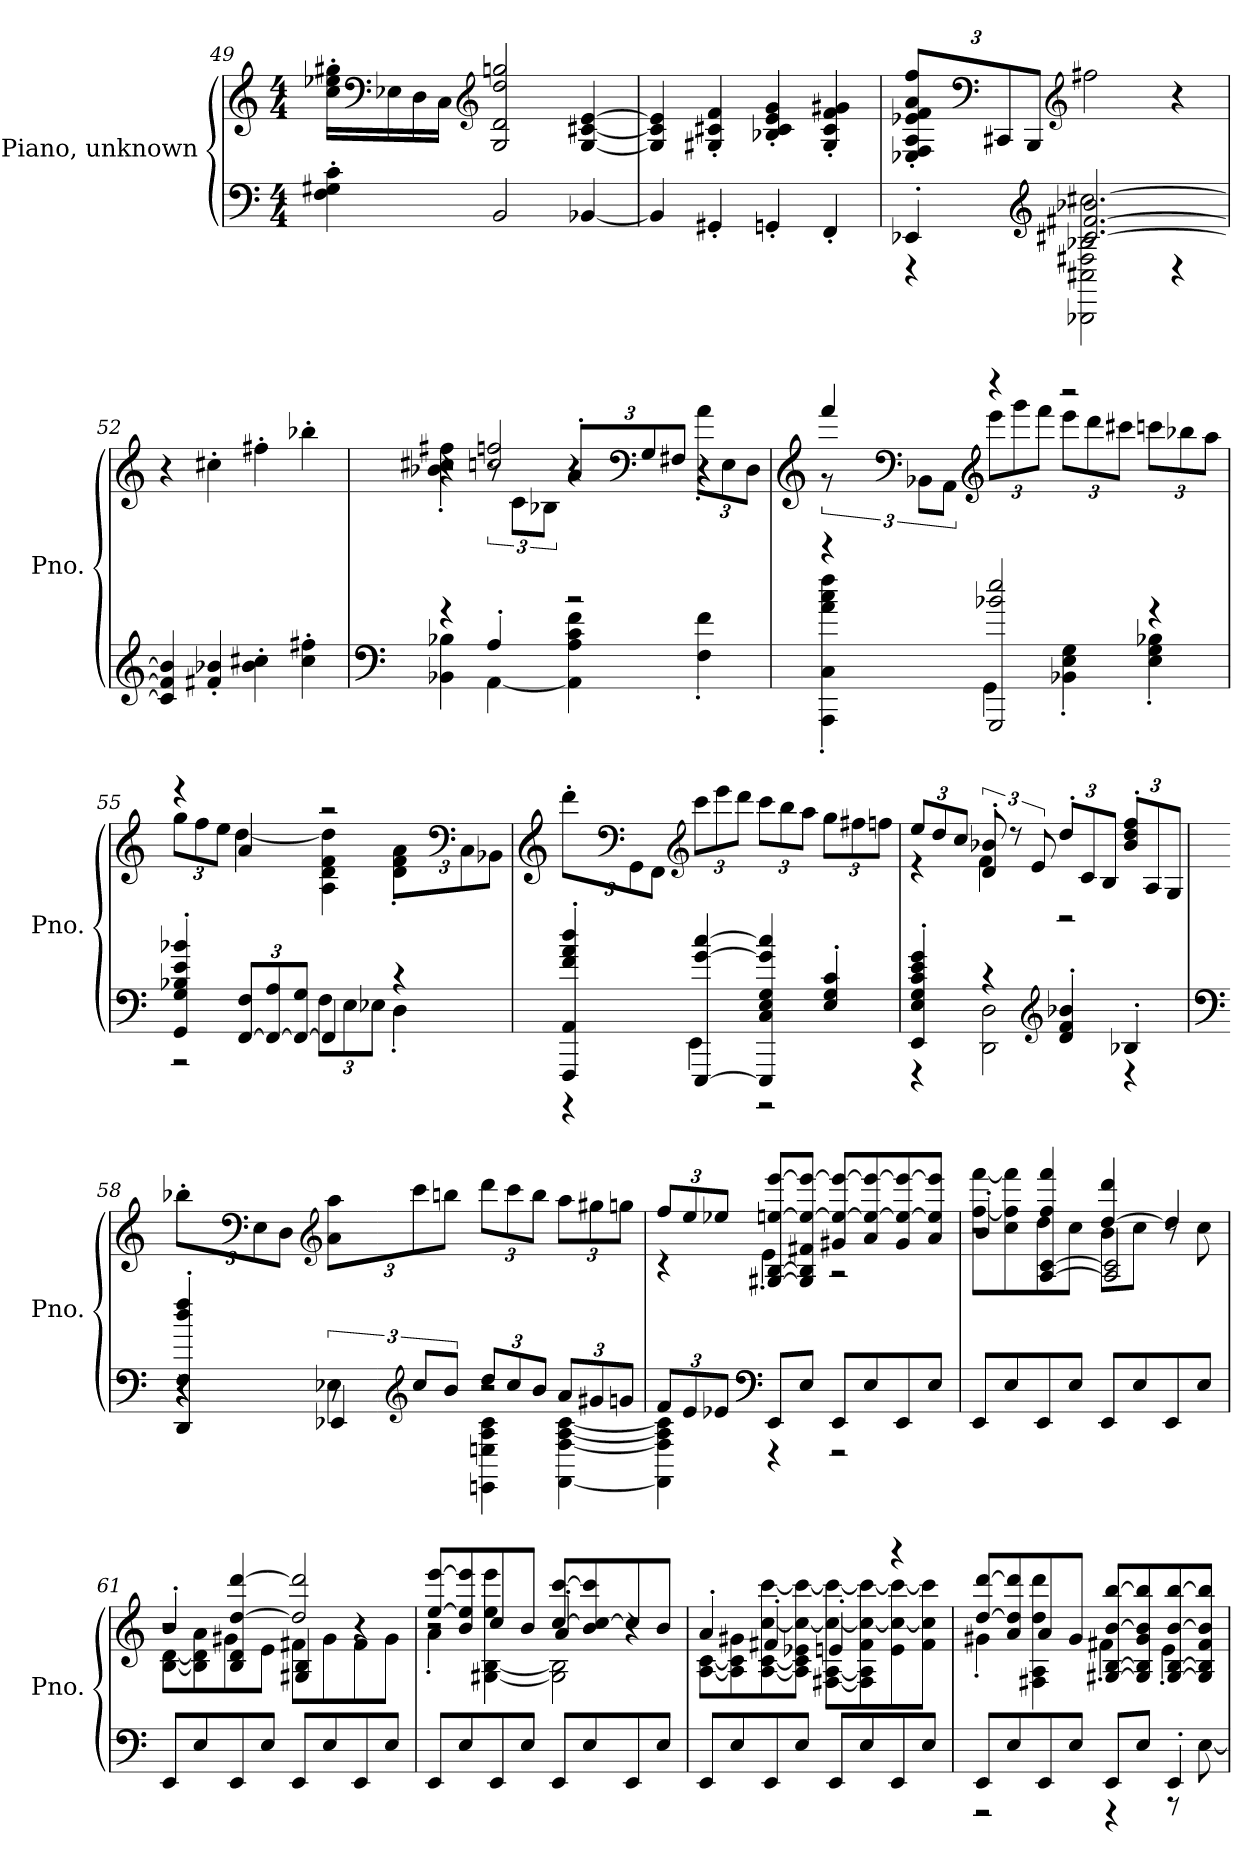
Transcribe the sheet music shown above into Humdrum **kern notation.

**kern	**kern
*part1	*part1
*staff2	*staff1
*I"Piano, unknown	*
*I'Pno.	*
*clefF4	*clefG2
*k[]	*k[]
*M4/4	*M4/4
=49	=49
4F\' 4G#X\' 4c\'	16cc\' 16ee-X\' 16gg#X\'LL
*	*clefF4
.	16E-X\
.	16D\
.	16C\JJ
*	*clefG2
2BB/	2G/ 2d/ 2dd/ 2ggn/
[4BB-X/	[4G/ [4c#X/ [4e/
!!LO:PB:g=z
=50	=50
4BB-/]	4G/] 4c#/] 4e/]
4GG#X'/	4G#X/' 4c#X/' 4f/'
4GGn'/	4B-X/' 4c#/' 4e/' 4g/'
4FF'/	4G#/' 4c#/' 4f/' 4g#X/'
=51	=51
*^	*
*	*	*Xbrackettup
4EE-X'/	4r	12E-X/' 12F/' 12A/' 12e-X/' 12f/' 12a/' 12ff/'L
*	*	*clefF4
.	.	12CC#X/
.	.	12BBB/J
*clefG2	*	*clefG2
[2.c#X/ [2.f#X/ [2.b-X/	2BBB-X\ 2C#X\ 2F#X\ 2B-X\ 2cc#X\	2ff#X\
.	4r	4r
*v	*v	*
=52	=52
4c#/] 4f#/] 4b-/]	4r
4f#X/' 4b-X/'	4cc#X'\
4b-\' 4cc#X\'	4ff#X'\
4cc#\' 4ff#X\'	4bb-X'\
!!LO:LB:g=z
=53	=53
*clefF4	*
*^	*^
*	*	*	*^
4r	4BB-X\ 4B-X\	4r	4b-X\' 4cc#X\' 4ff#X\'	2r
*	*	*	*brackettup	*
4A'/	[4AA\	2ccn/ 2ffn/	12r	.
.	.	.	12c\L	.
.	.	.	12B-X\J	.
*	*	*	*	*Xbrackettup
2r	4AA\] 4A\ 4c\ 4f\	.	4r	12a'/L
*	*	*clefF4	*	*
.	.	.	.	12G/
.	.	.	.	12F#X/J
.	4F\' 4f\'	4r	12a'\L	4r
.	.	.	12E\	.
.	.	.	12D\J	.
*	*	*v	*v	*v
=54	=54	=54
*	*	*clefG2
*	*	*^
*	*	*	*brackettup
4r	4AAA\' 4C\' 4a\' 4cc\' 4ff\'	4fff/	12r
*	*	*clefF4	*
.	.	.	12BB-X\L
.	.	.	12AA\J
*	*	*clefG2	*
*	*	*	*Xbrackettup
2GGG/ 2b-X/ 2ee/	4GG\	4r	12eee\L
.	.	.	12ggg\
.	.	.	12fff\J
.	4BB-X\' 4E\' 4G\'	2r	12eee\L
.	.	.	12ddd\
.	.	.	12ccc#X\J
4r	4E\' 4G\' 4B-X\'	.	12cccn\L
.	.	.	12bb-X\
.	.	.	12aa\J
!!LO:LB:g=z	!!
=55	=55	=55	=55
4GG/' 4G/' 4B-X/' 4e/' 4b-X/'	2r	4r	12gg\L
.	.	.	12ff\
.	.	.	12ee\J
*Xbrackettup	*	*	*
[12FF/ 12F/L	.	4a/	[4dd\
12FF/_ 12A/	.	.	.
12FF/_ 12G/J	.	.	.
4FF/]	12F\L	2r	4A\ 4d\ 4f\ 4dd\]
.	12E\	.	.
.	12E-X\J	.	.
4r	4D'\	.	12d\' 12f\' 12a\'L
*	*	*clefF4	*
.	.	.	12C\
.	.	.	12BB-X\J
*	*	*v	*v
=56	=56	=56
*	*	*clefG2
4FFF/' 4AA/' 4f/' 4a/' 4dd/'	4r	12ddd'\L
*	*	*clefF4
.	.	12GG\
.	.	12FF\J
*	*	*clefG2
[4EEE/ [4g/ [4cc/	4EE\	12ccc\L
.	.	12eee\
.	.	12ddd\J
4EEE/] 4C/ 4E/ 4G/ 4g/] 4cc/]	2r	12ccc\L
.	.	12bb\
.	.	12aa\J
4E/' 4G/' 4c/'	.	12gg\L
.	.	12ff#X\
.	.	12ffn\J
!!LO:LB:g=z
=57	=57	=57
*	*	*^
4EE/' 4E/' 4G/' 4c/' 4e/' 4g/'	4r	12ee/L	4r
.	.	12dd/	.
.	.	12cc/J	.
*	*	*brackettup	*
4r	2DD\ 2D\	12d/' 12b-X/'	4f\
.	.	12r	.
.	.	12e/	.
*clefG2	*	*	*
*	*	*Xbrackettup	*
4d/' 4f/' 4b-X/'	.	12dd'/L	2r
.	.	12c/	.
.	.	12B/J	.
4B-X'/	4r	12b-/' 12dd/' 12ff/'L	.
.	.	12A/	.
.	.	12G/J	.
*v	*v	*	*
*	*v	*v
=58	=58
*clefF4	*
*^	*
*	*^	*
4DD/' 4F/' 4dd/' 4ff/'	4r	4r	12bb-X'\L
*	*	*	*clefF4
.	.	.	12E\
.	.	.	12D\J
*	*	*	*clefG2
*brackettup	*	*	*
12r	4E-X\	4EE-X/	12a\ 12aa\L
*clefG2	*	*	*
12cc/L	.	.	12ccc\
12b/J	.	.	12bbn\J
*Xbrackettup	*	*	*
12dd/L	4EEn\ 4En\ 4A\ 4c\	2r	12ddd\L
12cc/	.	.	12ccc\
12b/J	.	.	12bb\J
12a/L	[4FF\ [4F\ [4A\ [4c\	.	12aa\L
12g#X/	.	.	12gg#X\
12gn/J	.	.	12ggn\J
*	*v	*v	*
!!LO:LB:g=z
=59	=59	=59
*	*	*^
12f/L	4FF\] 4F\] 4A\] 4c\]	12ff/L	4r
12e/	.	12ee/	.
12e-X/J	.	12ee-X/J	.
*clefF4	*	*	*
8EE/L	4r	[8G#X/ [8B/ [8een/ [8eee/L	4e'\
8E/J	.	8G#/] 8B/] 8f#X/ 8ee/_ 8eee/_J	.
8EE/L	2r	8g#X/ 8ee/_ 8eee/_L	2r
8E/	.	8a/ 8ee/_ 8eee/_	.
8EE/	.	8g#/ 8ee/_ 8eee/_	.
8E/J	.	8a/ 8ee/] 8eee/]J	.
*v	*v	*	*
=60	=60	=60
*	*	*^
8EE/L	2r	[8ff\ [8fff\L	4b'/
8E/	.	8cc\ 8ff\] 8fff\]	.
8EE/	.	8dd\	[4A/ [4c/ 4ff/ 4fff/
8E/J	.	8cc\J	.
8EE/L	[4dd/ 4ddd/	8b\L	2A/] 2c/]
8E/	.	8cc\J	.
8EE/	4dd/]	8r	.
8E/J	.	8cc\	.
=61	=61	=61	=61
8EE/L	4b'/	[8B\ [8d\L	2r
8E/	.	8B\] 8d\] 8a\	.
8EE/	4B/ 4d/ [4dd/ [4ddd/	8g#X\	.
8E/J	.	8e\J	.
8EE/L	2dd/] 2ddd/]	8f#X\L	4G#X/ 4B/
8E/	.	8g#\	.
8EE/	.	8f#\	4r
8E/J	.	8g#\J	.
!!LO:LB:g=z	!!	!!
=62	=62	=62	=62
8EE/L	[8ee/ [8eee/L	4a'\	2r
8E/	8b/ 8ee/] 8eee/]	.	.
8EE/	8cc/	[4G#X\ [4B\ 4ee\ 4eee\	.
8E/J	8b/J	.	.
8EE/L	[8cc/ [8ccc/L	2G#\] 2B\]	4a'/
8E/	8b/ 8cc/_ 8ccc/]	.	.
8EE/	8cc/]	.	4r
8E/J	8b/J	.	.
*	*	*v	*v
=63	=63	=63
8EE/L	4a'/	[8A\ [8c\L
8E/	.	8A\] 8c\] 8g#X\
8EE/	4f#X'/	[8A\ [8c\ [8cc\ [8ccc\
8E/J	.	8A\] 8c\] 8e-X\ 8cc\_ 8ccc\_J
8EE/L	4en'/	[8F#X\ [8A\ 8cc\_ 8ccc\_L
8E/	.	8F#\] 8A\] 8f#\ 8cc\_ 8ccc\_
8EE/	4r	8e\ 8cc\_ 8ccc\_
8E/J	.	8f#\ 8cc\] 8ccc\]J
=64	=64	=64
*^	*	*
8EE/L	2r	[8dd/ [8ddd/L	4g#X'\
8E/	.	8a/ 8dd/] 8ddd/]	.
8EE/	.	8a/	4F#X\ 4A\ 4dd\ 4ddd\
8E/J	.	8g#/J	.
8EE/L	4r	[8G#X/ [8B/ [8b/ [8bb/L	4f#X'\
8E/J	.	8G#/] 8B/] 8g#/ 8b/] 8bb/]	.
4EE'/	8r	[8G#/ [8B/ [8b/ [8bb/	4e'\
.	[8E\	8G#/] 8B/] 8f#/ 8b/] 8bb/]J	.
*v	*v	*	*
*	*v	*v
=	=
*-	*-
